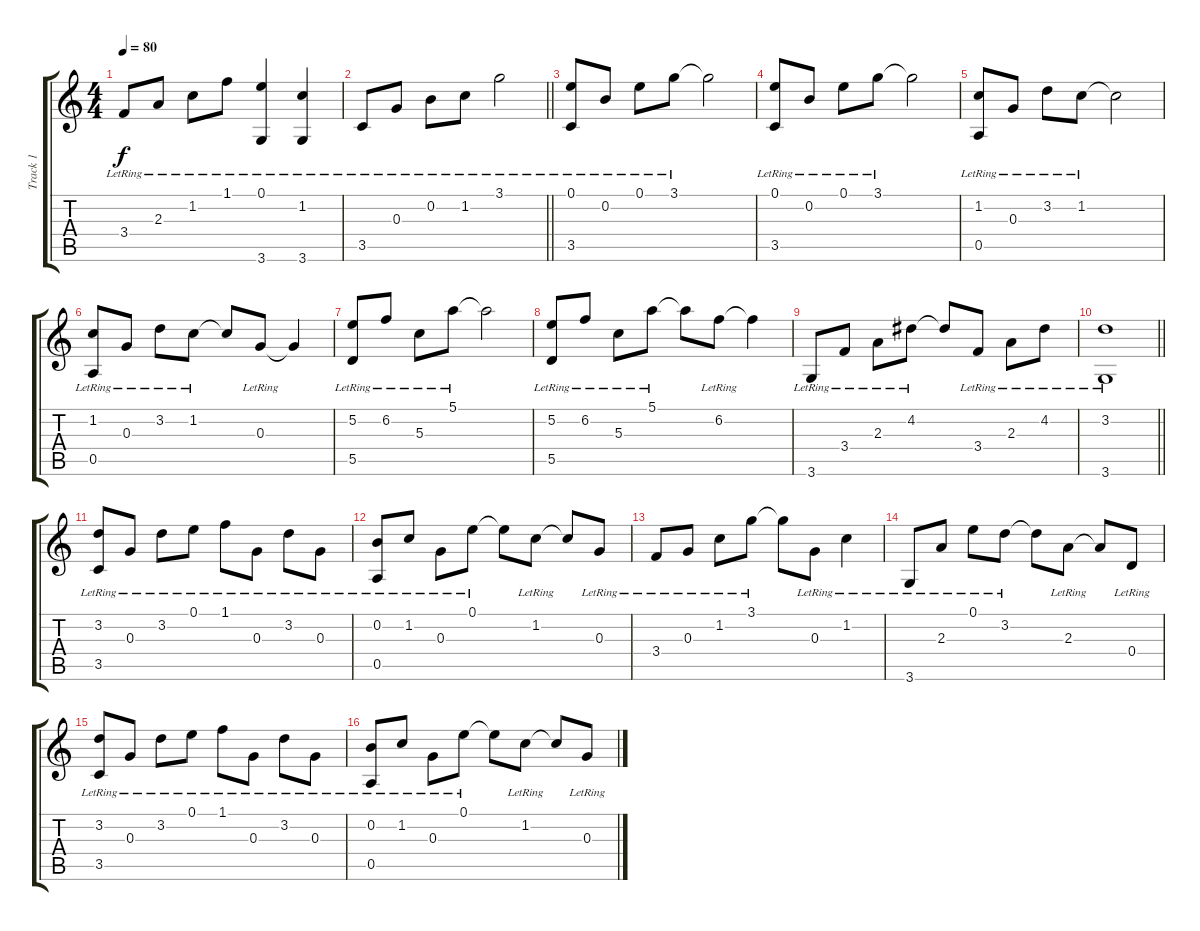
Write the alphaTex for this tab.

\track ("Track 1" "Track 1") {instrument acousticguitarsteel}
\staff {score tabs}
\tuning (E4 B3 G3 D3 A2 E2) {hide}
\ts (4 4)
\tempo 80
\clef g2
\ks c
3.4{lr}.8{dy f} 2.3{lr}.8 1.2{lr}.8 1.1{lr}.8 (0.1{lr} 3.6{lr}).4 (1.2{lr} 3.6{lr}).4 |
\barLineRight lightlight
3.5{lr}.8 0.3{lr}.8 0.2{lr}.8 1.2{lr}.8 3.1{lr}.2 |
(0.1{lr} 3.5{lr}).8 0.2{lr}.8 0.1{lr}.8 3.1{lr}.8 3.1{t}.2 |
(0.1{lr} 3.5{lr}).8 0.2{lr}.8 0.1{lr}.8 3.1{lr}.8 3.1{t}.2 |
(1.2{lr} 0.5{lr}).8 0.3{lr}.8 3.2{lr}.8 1.2{lr}.8 1.2{t}.2 |
(1.2{lr} 0.5{lr}).8 0.3{lr}.8 3.2{lr}.8 1.2{lr}.8 1.2{t}.8 0.3{lr}.8 0.3{t}.4 |
(5.2{lr} 5.5{lr}).8 6.2{lr}.8 5.3{lr}.8 5.1{lr}.8 5.1{t}.2 |
(5.2{lr} 5.5{lr}).8 6.2{lr}.8 5.3{lr}.8 5.1{lr}.8 5.1{t}.8 6.2{lr}.8 6.2{t}.4 |
3.6{lr}.8 3.4{lr}.8 2.3{lr}.8 4.2{lr}.8 4.2{t}.8 3.4{lr}.8 2.3{lr}.8 4.2{lr}.8 |
\barLineRight lightlight
(3.2{lr} 3.6{lr}).1 |
(3.2{lr} 3.5{lr}).8 0.3{lr}.8 3.2{lr}.8 0.1{lr}.8 1.1{lr}.8 0.3{lr}.8 3.2{lr}.8 0.3{lr}.8 |
(0.2{lr} 0.5{lr}).8 1.2{lr}.8 0.3{lr}.8 0.1{lr}.8 0.1{t}.8 1.2{lr}.8 1.2{t}.8 0.3{lr}.8 |
3.4{lr}.8 0.3{lr}.8 1.2{lr}.8 3.1{lr}.8 3.1{t}.8 0.3{lr}.8 1.2{lr}.4 |
3.6{lr}.8 2.3{lr}.8 0.1{lr}.8 3.2{lr}.8 3.2{t}.8 2.3{lr}.8 2.3{t}.8 0.4{lr}.8 |
(3.2{lr} 3.5{lr}).8 0.3{lr}.8 3.2{lr}.8 0.1{lr}.8 1.1{lr}.8 0.3{lr}.8 3.2{lr}.8 0.3{lr}.8 |
(0.2{lr} 0.5{lr}).8 1.2{lr}.8 0.3{lr}.8 0.1{lr}.8 0.1{t}.8 1.2{lr}.8 1.2{t}.8 0.3{lr}.8
